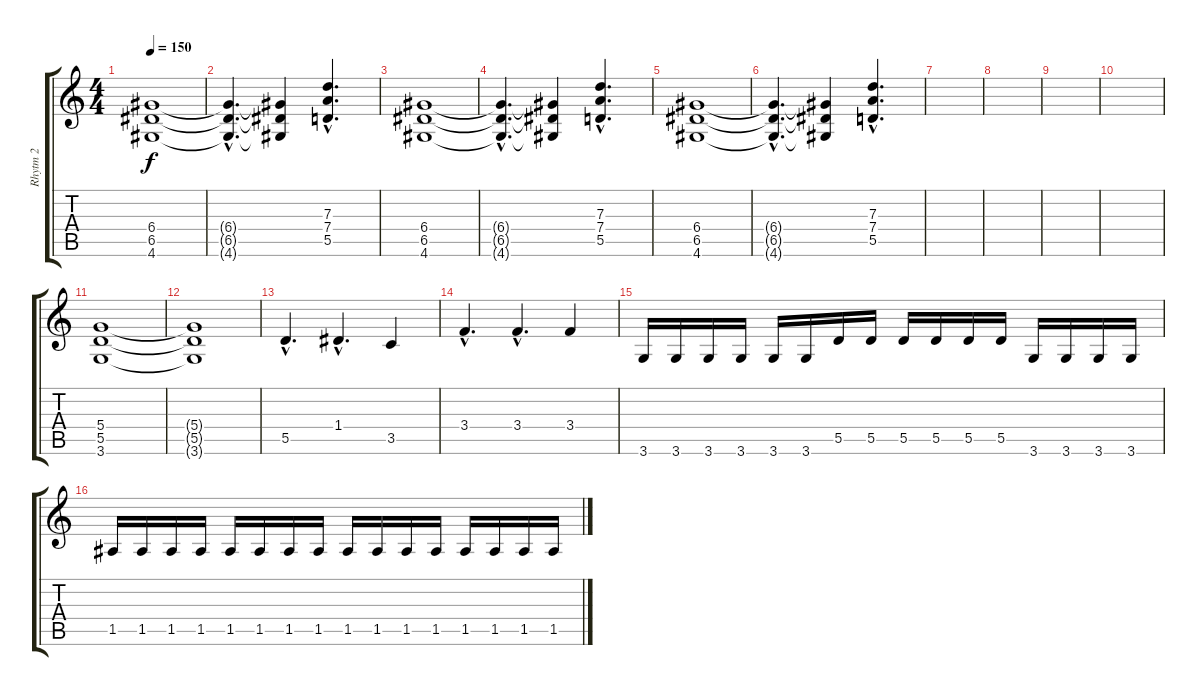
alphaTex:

\track ("Rhytm 2" "Rhytm 2") {instrument distortionguitar}
\staff {score tabs}
\tuning (E4 B3 G3 D3 A2 E2) {hide}
\ts (4 4)
\tempo 150
\clef g2
\ks c
(6.4 6.5 4.6).1{dy f} |
(6.4{hac t} 6.5{hac t} 4.6{hac t}).4{d} (6.4{t} 6.5{t} 4.6{t}).4 (7.3{hac} 7.4{hac} 5.5{hac}).4{d} |
(6.4 6.5 4.6).1 |
(6.4{hac t} 6.5{hac t} 4.6{hac t}).4{d} (6.4{t} 6.5{t} 4.6{t}).4 (7.3{hac} 7.4{hac} 5.5{hac}).4{d} |
(6.4 6.5 4.6).1 |
(6.4{hac t} 6.5{hac t} 4.6{hac t}).4{d} (6.4{t} 6.5{t} 4.6{t}).4 (7.3{hac} 7.4{hac} 5.5{hac}).4{d} |
|
|
|
|
(5.4 5.5 3.6).1 |
(5.4{t} 5.5{t} 3.6{t}).1 |
5.5{hac}.4{d} 1.4{hac}.4{d} 3.5.4 |
3.4{hac}.4{d} 3.4{hac}.4{d} 3.4.4 |
3.6.16 3.6.16 3.6.16 3.6.16 3.6.16 3.6.16 5.5.16 5.5.16 5.5.16 5.5.16 5.5.16 5.5.16 3.6.16 3.6.16 3.6.16 3.6.16 |
1.5.16 1.5.16 1.5.16 1.5.16 1.5.16 1.5.16 1.5.16 1.5.16 1.5.16 1.5.16 1.5.16 1.5.16 1.5.16 1.5.16 1.5.16 1.5.16
